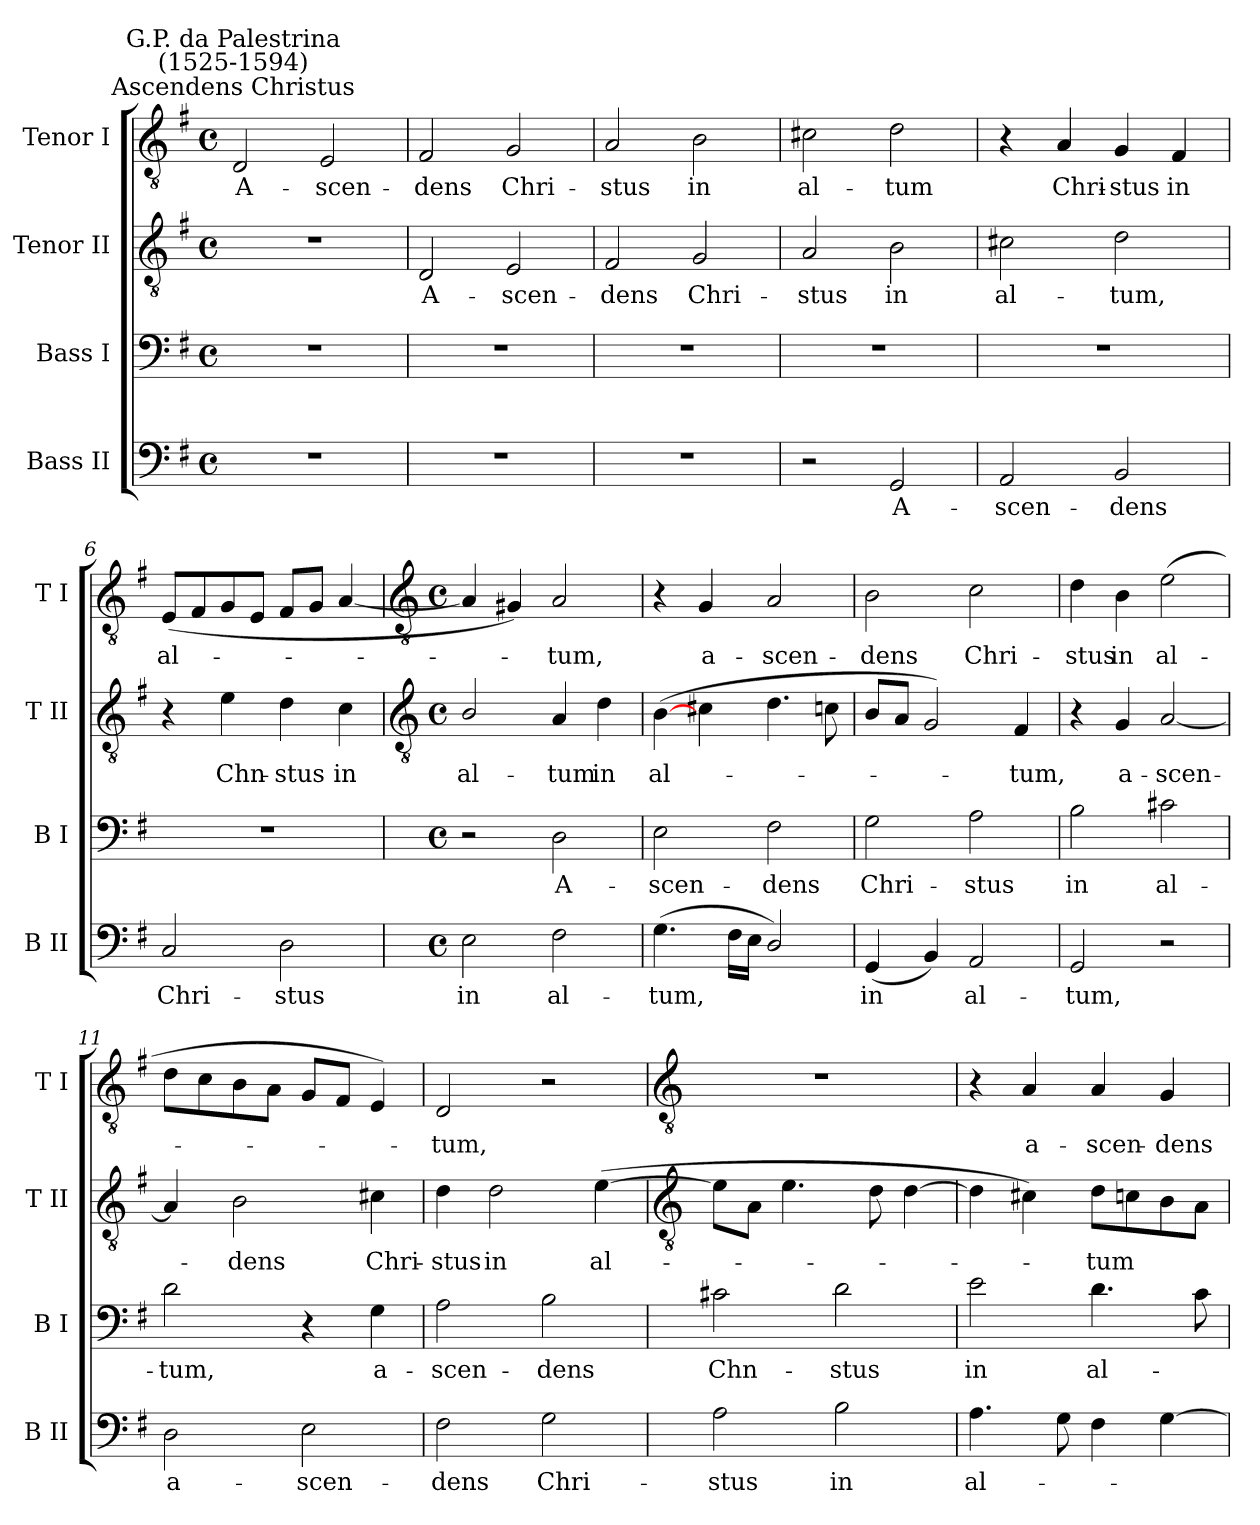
**kern	**text	**kern	**text	**kern	**text	**kern	**text
*part4	*part4	*part3	*part3	*part2	*part2	*part1	*part1
*staff4	*staff4	*staff3	*staff3	*staff2	*staff2	*staff1	*staff1
*I"Bass II	*	*I"Bass I	*	*I"Tenor II	*	*I"Tenor I	*
*I'B II	*	*I'B I	*	*I'T II	*	*I'T I	*
*clefF4	*	*clefF4	*	*clefGv2	*	*clefGv2	*
*k[f#]	*	*k[f#]	*	*k[f#]	*	*k[f#]	*
*G:	*	*G:	*	*G:	*	*G:	*
*M4/4	*	*M4/4	*	*M4/4	*	*M4/4	*
*met(c)	*	*met(c)	*	*met(c)	*	*met(c)	*
=1	=1	=1	=1	=1	=1	=1	=1
!	!	!	!	!	!	!LO:TX:a:cj:t=Ascendens Christus	!
!	!	!	!	!	!	!LO:TX:a:cj:t=G.P. da Palestrina\n(1525-1594)	!
!	!	!	!	!	!	!	!LO:LY:b
1r	.	1r	.	1r	.	2D	A-
!	!	!	!	!	!	!	!LO:LY:b
.	.	.	.	.	.	2E	-scen-
=2	=2	=2	=2	=2	=2	=2	=2
!	!	!	!	!	!LO:LY:b	!	!LO:LY:b
1r	.	1r	.	2D	A-	2F#	-dens
!	!	!	!	!	!LO:LY:b	!	!LO:LY:b
.	.	.	.	2E	-scen-	2G	Chri-
=3	=3	=3	=3	=3	=3	=3	=3
!	!	!	!	!	!LO:LY:b	!	!LO:LY:b
1r	.	1r	.	2F#	-dens	2A	-stus
!	!	!	!	!	!LO:LY:b	!	!LO:LY:b
.	.	.	.	2G	Chri-	2B	in
=4	=4	=4	=4	=4	=4	=4	=4
!	!	!	!	!	!LO:LY:b	!	!LO:LY:b
2r	.	1r	.	2A	-stus	2c#X	al-
!	!LO:LY:b	!	!	!	!LO:LY:b	!	!LO:LY:b
2GG	A-	.	.	2B	in	2d	-tum
=5	=5	=5	=5	=5	=5	=5	=5
!	!LO:LY:b	!	!	!	!LO:LY:b	!	!
2AA	-scen-	1r	.	2c#X	al-	4r	.
!	!	!	!	!	!	!	!LO:LY:b
.	.	.	.	.	.	4A	Chri-
!	!LO:LY:b	!	!	!	!LO:LY:b	!	!LO:LY:b
2BB	-dens	.	.	2d	-tum,	4G	-stus
!	!	!	!	!	!	!	!LO:LY:b
.	.	.	.	.	.	4F#	in
=6	=6	=6	=6	=6	=6	=6	=6
!	!LO:LY:b	!	!	!	!	!	!LO:LY:b
2C	Chri-	1r	.	4r	.	(<8EL	al-
.	.	.	.	.	.	8F#	.
!	!	!	!	!	!LO:LY:b	!	!
.	.	.	.	4e	Chn-	8G	.
.	.	.	.	.	.	8EJ	.
!	!LO:LY:b	!	!	!	!LO:LY:b	!	!
2D	-stus	.	.	4d	-stus	8F#L	.
.	.	.	.	.	.	8GJ	.
!	!	!	!	!	!LO:LY:b	!	!
.	.	.	.	4c	in	[4A	.
!!LO:LB:g=z
=7	=7	=7	=7	=7	=7	=7	=7
*	*	*	*	*clefGv2	*	*clefGv2	*
*M4/4	*	*M4/4	*	*M4/4	*	*M4/4	*
*met(c)	*	*met(c)	*	*met(c)	*	*met(c)	*
!	!LO:LY:b	!	!	!	!LO:LY:b	!	!
2E	in	2r	.	2B/	al-	4A]	.
.	.	.	.	.	.	4G#X)	.
!	!LO:LY:b	!	!LO:LY:b	!	!LO:LY:b	!	!LO:LY:b
2F#	al-	2D	A-	4A	-tum	2A	tum,
!	!	!	!	!	!LO:LY:b	!	!
.	.	.	.	4d	in	.	.
=8	=8	=8	=8	=8	=8	=8	=8
!	!LO:LY:b	!	!LO:LY:b	!	!LO:LY:b	!	!
(>4.G	-tum,	2E	-scen-	(<[4B	al-	4r	.
!	!	!	!	!	!	!	!LO:LY:b
.	.	.	.	4c#X	.	4G	a-
16F#LL	.	.	.	.	.	.	.
16EJJ	.	.	.	.	.	.	.
!	!	!	!LO:LY:b	!	!	!	!LO:LY:b
2D/)	.	2F#	-dens	4.d	.	2A	-scen-
.	.	.	.	8cn	.	.	.
=9	=9	=9	=9	=9	=9	=9	=9
!	!LO:LY:b	!	!LO:LY:b	!	!	!	!LO:LY:b
(<4GG	in	2G	Chri-	8BL	.	2B	-dens
.	.	.	.	8AJ	.	.	.
4BB)	.	.	.	2G)	.	.	.
!	!LO:LY:b	!	!LO:LY:b	!	!	!	!LO:LY:b
2AA	al-	2A	-stus	.	.	2c	Chri-
!	!	!	!	!	!LO:LY:b	!	!
.	.	.	.	4F#	tum,	.	.
=10	=10	=10	=10	=10	=10	=10	=10
!	!LO:LY:b	!	!LO:LY:b	!	!	!	!LO:LY:b
2GG	-tum,	2B	in	4r	.	4d	-stus
!	!	!	!	!	!LO:LY:b	!	!LO:LY:b
.	.	.	.	4G	a-	4B	in
!	!	!	!LO:LY:b	!	!LO:LY:b	!	!LO:LY:b
2r	.	2c#X	al-	[2A	-scen-	(<2e	al-
=11	=11	=11	=11	=11	=11	=11	=11
!	!LO:LY:b	!	!LO:LY:b	!	!	!	!
2D	a-	2d	-tum,	4A]	.	8dL	.
.	.	.	.	.	.	8c	.
!	!	!	!	!	!LO:LY:b	!	!
.	.	.	.	2B	dens	8B	.
.	.	.	.	.	.	8AJ	.
!	!LO:LY:b	!	!	!	!	!	!
2E	-scen-	4r	.	.	.	8GL	.
.	.	.	.	.	.	8F#J	.
!	!	!	!LO:LY:b	!	!LO:LY:b	!	!
.	.	4G	a-	4c#X	Chri-	4E)	.
=12	=12	=12	=12	=12	=12	=12	=12
!	!LO:LY:b	!	!LO:LY:b	!	!LO:LY:b	!	!LO:LY:b
2F#	-dens	2A	-scen-	4d	-stus	2D	tum,
!	!	!	!	!	!LO:LY:b	!	!
.	.	.	.	2d	in	.	.
!	!LO:LY:b	!	!LO:LY:b	!	!	!	!
2G	Chri-	2B	-dens	.	.	2r	.
!	!	!	!	!	!LO:LY:b	!	!
.	.	.	.	(>[4e	al-	.	.
!!LO:LB:g=z
=13	=13	=13	=13	=13	=13	=13	=13
*	*	*	*	*clefGv2	*	*clefGv2	*
!	!LO:LY:b	!	!LO:LY:b	!	!	!	!
2A	-stus	2c#X	Chn-	8eL]	.	1r	.
.	.	.	.	8AJ	.	.	.
.	.	.	.	4.e	.	.	.
!	!LO:LY:b	!	!LO:LY:b	!	!	!	!
2B	in	2d	-stus	.	.	.	.
.	.	.	.	8d	.	.	.
.	.	.	.	[4d	.	.	.
=14	=14	=14	=14	=14	=14	=14	=14
!	!LO:LY:b	!	!LO:LY:b	!	!	!	!
4.A	al-	2e	in	4d]	.	4r	.
!	!	!	!	!	!	!	!LO:LY:b
.	.	.	.	4c#X)	.	4A	a-
8G	.	.	.	.	.	.	.
!	!	!	!LO:LY:b	!	!LO:LY:b	!	!LO:LY:b
4F#	.	4.d	al-	8dL	tum	4A	-scen-
.	.	.	.	8cn	.	.	.
!	!	!	!	!	!	!	!LO:LY:b
[4G	.	.	.	8B	.	4G	-dens
.	.	8c	.	8AJ	.	.	.
=	=	=	=	=	=	=	=
*-	*-	*-	*-	*-	*-	*-	*-
